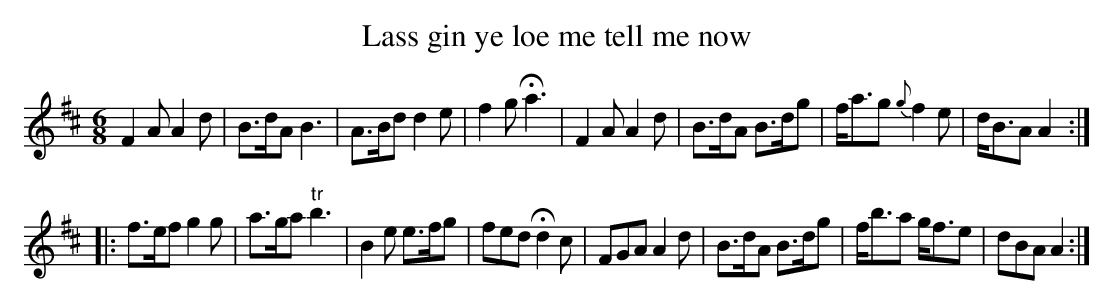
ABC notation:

X:1
T:Lass gin ye loe me tell me now
M:6/8
K:AMix
F2A A2d| B>dA B3| A>Bd d2e| f2g Ha3|\
F2A A2d| B>dA B>dg| f<ag {g}f2e| d<BA A2::
f>ef g2g| a>ga "tr"b3| B2e e>fg| fed Hd2c|\
FGA A2d| B>dA B>dg| f<ba g<fe| dBA A2:|
